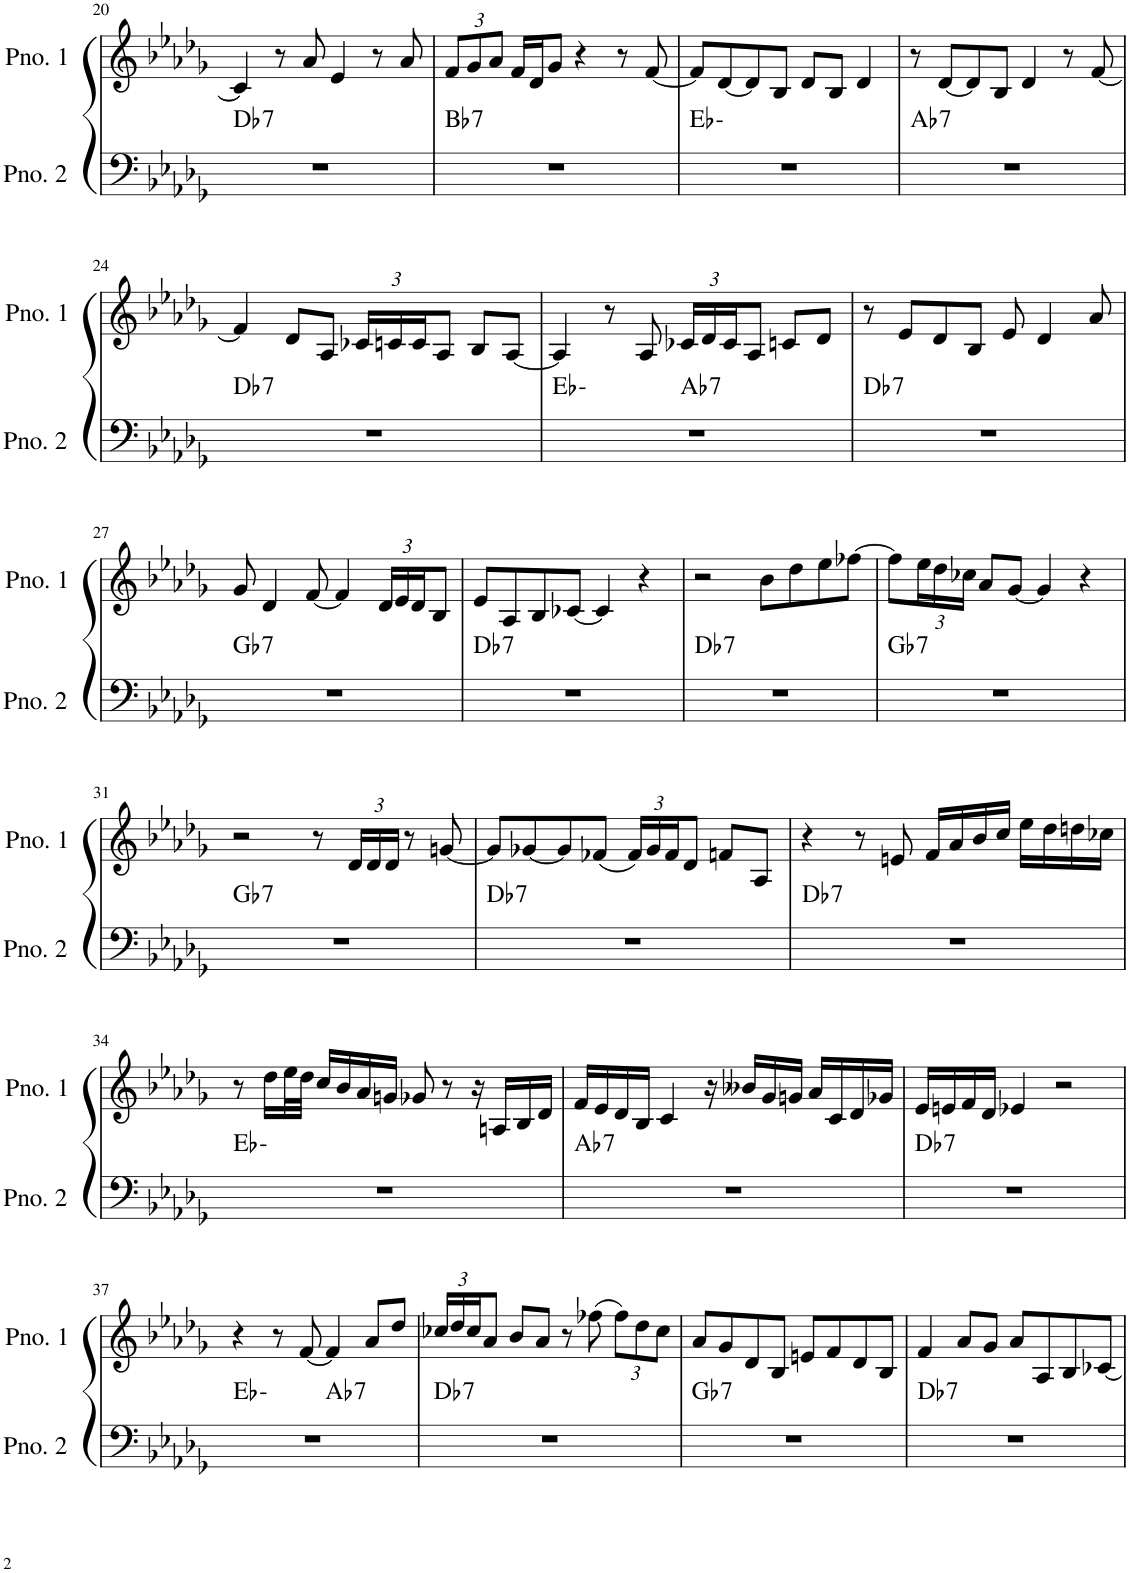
**kern	**harte	**kern
*part2	*part2	*part1
*staff2	*	*staff1
*I"ピアノ 2	*	*I"ピアノ 1
!!LO:PB:g=z
*clefF4	*	*clefG2
*k[b-e-a-d-g-]	*	*k[b-e-a-d-g-]
*M4/4	*	*M4/4
=20	=20	=20
!	!LO:H:kt=7	!
1r	Db:7	4c/]
.	.	8r
.	.	8a-/
.	.	4e-/
.	.	8r
.	.	8a-/
=21	=21	=21
*	*	*Xbrackettup
!	!LO:H:kt=7	!
1r	Bb:7	12f/L
.	.	12g-/
.	.	12a-/J
.	.	16f/LL
.	.	16d-/J
.	.	8g-/J
.	.	4r
.	.	8r
.	.	[8f/
=22	=22	=22
1r	Eb:min	8f/L]
.	.	[8d-/
.	.	8d-/]
.	.	8B-/J
.	.	8d-/L
.	.	8B-/J
.	.	4d-/
=23	=23	=23
!	!LO:H:kt=7	!
1r	Ab:7	8r
.	.	[8d-/L
.	.	8d-/]
.	.	8B-/J
.	.	4d-/
.	.	8r
.	.	[8f/
!!LO:LB:g=z
=24	=24	=24
!	!LO:H:kt=7	!
1r	Db:7	4f/]
.	.	8d-/L
.	.	8A-/J
.	.	24c-X/LL
.	.	24cn/
.	.	24c/J
.	.	8A-/J
.	.	8B-/L
.	.	[8A-/J
=25	=25	=25
*^	*	*
1r	2ryy	Eb:min	4A-/]
.	.	.	8r
.	.	.	8A-/
!	!	!LO:H:kt=7	!
.	2ryy	Ab:7	24c-X/LL
.	.	.	24d-/
.	.	.	24c-/J
.	.	.	8A-/J
.	.	.	8cn/L
.	.	.	8d-/J
=26	=26	=26	=26
!	!	!LO:H:kt=7	!
*v	*v	*	*
1r	Db:7	8r
.	.	8e-/L
.	.	8d-/
.	.	8B-/J
.	.	8e-/
.	.	4d-/
.	.	8a-/
!!LO:LB:g=z
=27	=27	=27
!	!LO:H:kt=7	!
1r	Gb:7	8g-/
.	.	4d-/
.	.	[8f/
.	.	4f/]
.	.	24d-/LL
.	.	24e-/
.	.	24d-/J
.	.	8B-/J
=28	=28	=28
!	!LO:H:kt=7	!
1r	Db:7	8e-/L
.	.	8A-/
.	.	8B-/
.	.	[8c-X/J
.	.	4c-/]
.	.	4r
=29	=29	=29
!	!LO:H:kt=7	!
1r	Db:7	2r
.	.	8b-\L
.	.	8dd-\
.	.	8ee-\
.	.	[8ff-X\J
=30	=30	=30
!	!LO:H:kt=7	!
1r	Gb:7	8ff-\L]
.	.	24ee-\L
.	.	24dd-\
.	.	24cc-X\JJ
.	.	8a-/L
.	.	[8g-/J
.	.	4g-/]
.	.	4r
!!LO:LB:g=z
=31	=31	=31
!	!LO:H:kt=7	!
1r	Gb:7	2r
.	.	8r
.	.	24d-/LL
.	.	24d-/
.	.	24d-/JJ
.	.	8r
.	.	[8gn/
=32	=32	=32
!	!LO:H:kt=7	!
1r	Db:7	8g/L]
.	.	[8g-X/
.	.	8g-/]
.	.	(8f-X/J
.	.	24f-/LL)
.	.	24g-/
.	.	24f-/J
.	.	8d-/J
.	.	8fn/L
.	.	8A-/J
=33	=33	=33
!	!LO:H:kt=7	!
1r	Db:7	4r
.	.	8r
.	.	8en/
.	.	16f/LL
.	.	16a-/
.	.	16b-/
.	.	16cc/JJ
.	.	16ee-\LL
.	.	16dd-\
.	.	16ddn\
.	.	16cc-X\JJ
!!LO:LB:g=z
=34	=34	=34
1r	Eb:min	8r
.	.	16dd-\LL
.	.	32ee-\L
.	.	32dd-\JJJ
.	.	16cc/LL
.	.	16b-/
.	.	16a-/
.	.	16gn/JJ
.	.	8g-X/
.	.	8r
.	.	16r
.	.	16An/LL
.	.	16B-/
.	.	16d-/JJ
=35	=35	=35
!	!LO:H:kt=7	!
1r	Ab:7	16f/LL
.	.	16e-/
.	.	16d-/
.	.	16B-/JJ
.	.	4c/
.	.	16r
.	.	16b--X/LL
.	.	16g-/
.	.	16gn/JJ
.	.	16a-/LL
.	.	16c/
.	.	16d-/
.	.	16g-X/JJ
=36	=36	=36
!	!LO:H:kt=7	!
1r	Db:7	16e-/LL
.	.	16en/
.	.	16f/
.	.	16d-/JJ
.	.	4e-X/
.	.	2r
!!LO:LB:g=z
=37	=37	=37
*^	*	*
1r	2ryy	Eb:min	4r
.	.	.	8r
.	.	.	[8f/
!	!	!LO:H:kt=7	!
.	2ryy	Ab:7	4f/]
.	.	.	8a-/L
.	.	.	8dd-/J
=38	=38	=38	=38
!	!	!LO:H:kt=7	!
*v	*v	*	*
1r	Db:7	24cc-X/LL
.	.	24dd-/
.	.	24cc-/J
.	.	8a-/J
.	.	8b-/L
.	.	8a-/J
.	.	8r
.	.	(8ff-X\
.	.	12ff-\L)
.	.	12dd-\
.	.	12cc-\J
=39	=39	=39
!	!LO:H:kt=7	!
1r	Gb:7	8a-/L
.	.	8g-/
.	.	8d-/
.	.	8B-/J
.	.	8en/L
.	.	8f/
.	.	8d-/
.	.	8B-/J
=40	=40	=40
!	!LO:H:kt=7	!
1r	Db:7	4f/
.	.	8a-/L
.	.	8g-/J
.	.	8a-/L
.	.	8A-/
.	.	8B-/
.	.	[8c-X/J
=	=	=
*-	*-	*-
